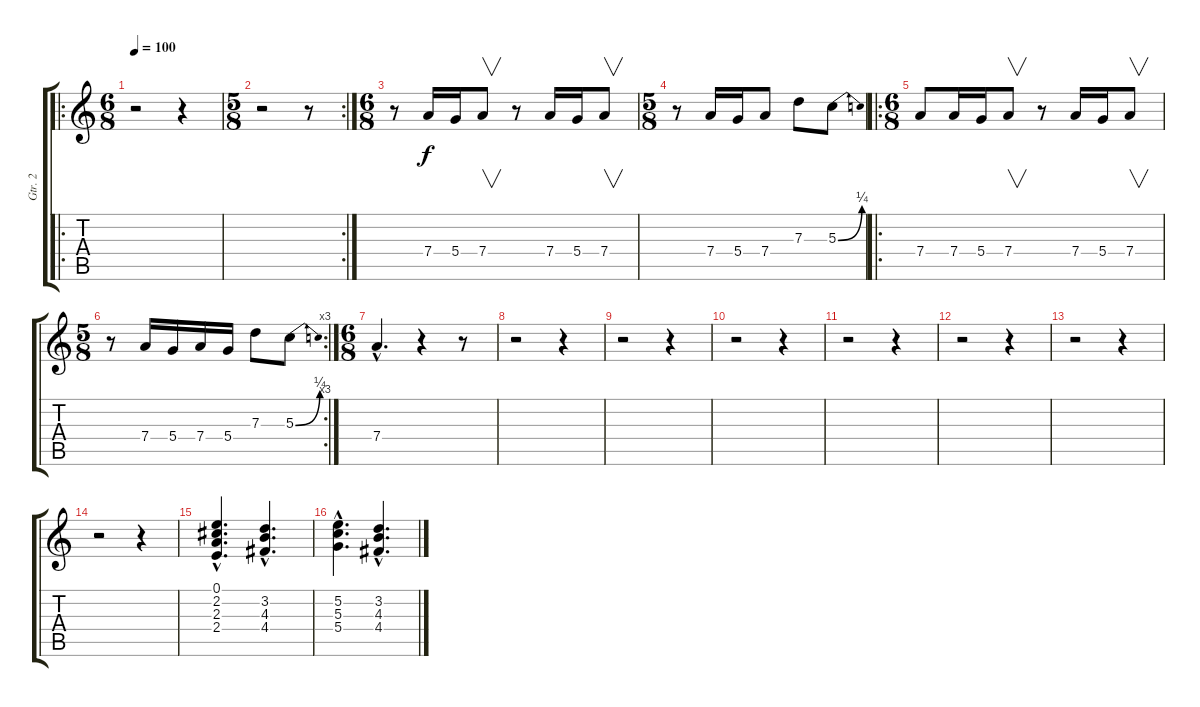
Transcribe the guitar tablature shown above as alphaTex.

\track ("Gtr. 2" "Gtr. 2") {instrument overdrivenguitar}
\staff {score tabs}
\tuning (E4 B3 G3 D3 A2 E2) {hide}
\ro
\ts (6 8)
\tempo 100
\clef g2
\ks c
r.2{dy f instrument overdrivenguitar} r.4 |
\rc 2
\ts (5 8)
r.2 r.8 |
\ts (6 8)
r.8 7.4.16 5.4.16 7.4.8{v} r.8 7.4.16 5.4.16 7.4.8{v} |
\ts (5 8)
r.8 7.4.16 5.4.16 7.4.8 7.3.8 5.3{be (bend 0 0 60 1)}.8 |
\ro
\ts (6 8)
7.4.8 7.4.16 5.4.16 7.4.8{v} r.8 7.4.16 5.4.16 7.4.8{v} |
\rc 3
\ts (5 8)
r.8 7.4.16 5.4.16 7.4.16 5.4.16 7.3.8 5.3{be (bend 0 0 60 1)}.8 |
\ts (6 8)
7.4{hac}.4{d} r.4 r.8 |
r.2 r.4 |
r.2 r.4 |
r.2 r.4 |
r.2 r.4 |
r.2 r.4 |
r.2 r.4 |
r.2 r.4 |
(0.1{hac} 2.2{hac} 2.3{hac} 2.4{hac}).4{d} (3.2{hac} 4.3{hac} 4.4{hac}).4{d} |
(5.2{hac} 5.3{hac} 5.4{hac}).4{d} (3.2{hac} 4.3{hac} 4.4{hac}).4{d}
